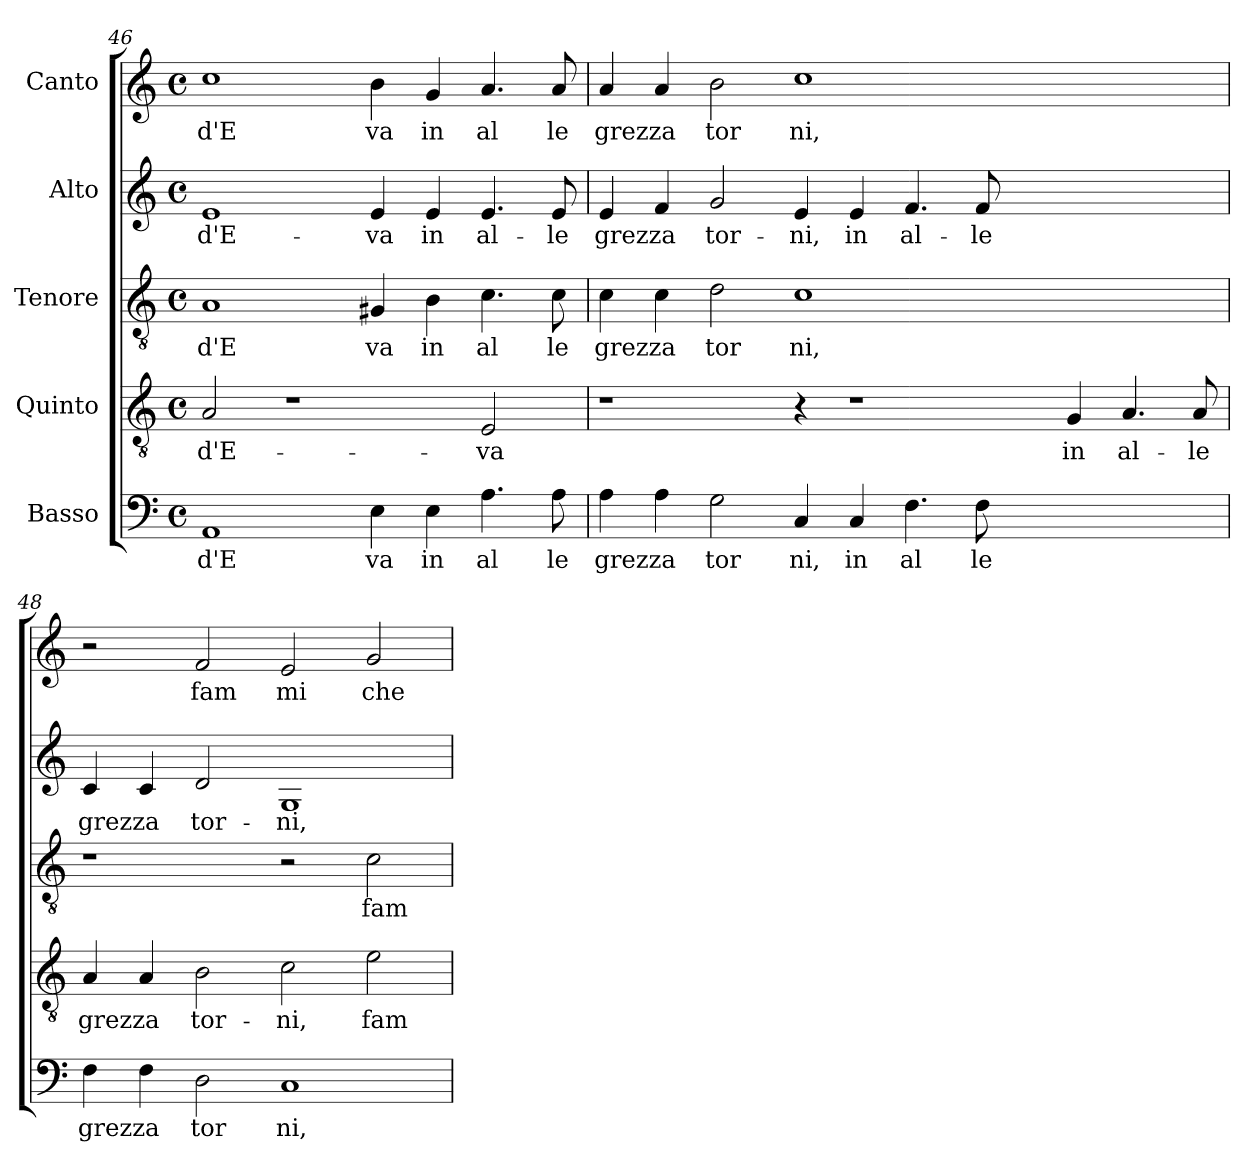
**kern	**text	**kern	**text	**kern	**text	**kern	**text	**kern	**text
*part5	*part5	*part4	*part4	*part3	*part3	*part2	*part2	*part1	*part1
*staff5	*staff5	*staff4	*staff4	*staff3	*staff3	*staff2	*staff2	*staff1	*staff1
*I"Basso	*	*I"Quinto	*	*I"Tenore	*	*I"Alto	*	*I"Canto	*
*clefF4	*	*clefGv2	*	*clefGv2	*	*clefG2	*	*clefG2	*
*M4/4	*	*M4/4	*	*M4/4	*	*M4/4	*	*M4/4	*
*met(c)	*	*met(c)	*	*met(c)	*	*met(c)	*	*met(c)	*
=46	=46	=46	=46	=46	=46	=46	=46	=46	=46
!	!LO:LY:b:cj	!	!LO:LY:b:cj	!	!LO:LY:b:cj	!	!LO:LY:b:cj	!	!LO:LY:b:cj
1AA	d'E	2A/	d'E-	1A	d'E	1e	d'E-	1cc	d'E
.	.	1r	.	.	.	.	.	.	.
!	!LO:LY:b:cj	!	!	!	!LO:LY:b:cj	!	!LO:LY:b:cj	!	!LO:LY:b:cj
4E\	va	.	.	4G#X/	va	4e/	-va	4b\	va
!	!LO:LY:b:cj	!	!	!	!LO:LY:b:cj	!	!LO:LY:b:cj	!	!LO:LY:b:cj
4E\	in	.	.	4B\	in	4e/	in	4g/	in
!	!LO:LY:b:cj	!	!LO:LY:b:cj	!	!LO:LY:b:cj	!	!LO:LY:b:cj	!	!LO:LY:b:cj
4.A\	al	2E/	-va	4.c\	al	4.e/	al-	4.a/	al
!	!LO:LY:b:cj	!	!	!	!LO:LY:b:cj	!	!LO:LY:b:cj	!	!LO:LY:b:cj
8A\	le	.	.	8c\	le	8e/	-le	8a/	le
=47	=47	=47	=47	=47	=47	=47	=47	=47	=47
!	!LO:LY:b:cj	!	!	!	!LO:LY:b:cj	!	!LO:LY:b:cj	!	!LO:LY:b:cj
4A\	grezza	1r	.	4c\	grezza	4e/	grezza	4a/	grezza
4A\	.	.	.	4c\	.	4f/	.	4a/	.
!	!LO:LY:b:cj	!	!	!	!LO:LY:b:cj	!	!LO:LY:b:cj	!	!LO:LY:b:cj
2G\	tor	.	.	2d\	tor	2g/	tor-	2b\	tor
!	!LO:LY:b:cj	!	!	!	!LO:LY:b:cj	!	!LO:LY:b:cj	!	!LO:LY:b:cj
4C/	ni,	4r	.	1c	ni,	4e/	-ni,	1cc	ni,
!	!LO:LY:b:cj	!	!	!	!	!	!LO:LY:b:cj	!	!
4C/	in	1r	.	.	.	4e/	in	.	.
!	!LO:LY:b:cj	!	!	!	!	!	!LO:LY:b:cj	!	!
4.F\	al	.	.	.	.	4.f/	al-	.	.
!	!LO:LY:b:cj	!	!	!	!	!	!LO:LY:b:cj	!	!
8F\	le	.	.	.	.	8f/	-le	.	.
1ryy	.	.	.	1ryy	.	1ryy	.	1ryy	.
!	!	!	!LO:LY:b:cj	!	!	!	!	!	!
.	.	4G/	in	.	.	.	.	.	.
!	!	!	!LO:LY:b:cj	!	!	!	!	!	!
.	.	4.A/	al-	.	.	.	.	.	.
!	!	!	!LO:LY:b:cj	!	!	!	!	!	!
.	.	8A/	-le	.	.	.	.	.	.
=48	=48	=48	=48	=48	=48	=48	=48	=48	=48
!	!LO:LY:b:cj	!	!LO:LY:b:cj	!	!	!	!LO:LY:b:cj	!	!
4F\	grezza	4A/	grezza	1r	.	4c/	grezza	2r	.
4F\	.	4A/	.	.	.	4c/	.	.	.
!	!LO:LY:b:cj	!	!LO:LY:b:cj	!	!	!	!LO:LY:b:cj	!	!LO:LY:b:cj
2D\	tor	2B\	tor-	.	.	2d/	tor-	2f/	fam
!	!LO:LY:b:cj	!	!LO:LY:b:cj	!	!	!	!LO:LY:b:cj	!	!LO:LY:b:cj
1C	ni,	2c\	-ni,	2r	.	1G	-ni,	2e/	mi
!	!	!	!LO:LY:b:cj	!	!LO:LY:b:cj	!	!	!	!LO:LY:b:cj
.	.	2e\	fam-	2c\	fam	.	.	2g/	che
=	=	=	=	=	=	=	=	=	=
*-	*-	*-	*-	*-	*-	*-	*-	*-	*-
